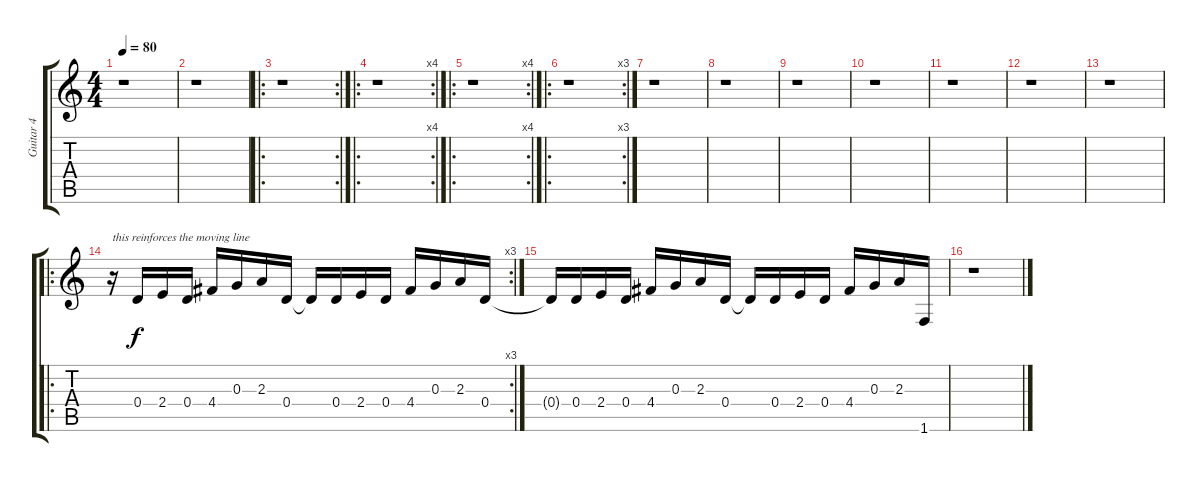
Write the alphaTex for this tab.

\track ("Guitar 4" "Guitar 4") {instrument overdrivenguitar}
\staff {score tabs}
\tuning (E4 B3 G3 D3 A2 E2) {hide}
\ts (4 4)
\tempo 80
\clef g2
\ks c
r.1{dy f instrument overdrivenguitar} |
r.1 |
\ro
\rc 2
r.1 |
\ro
\rc 4
r.1 |
\ro
\rc 4
r.1 |
\ro
\rc 3
r.1 |
r.1 |
r.1 |
r.1 |
r.1 |
r.1 |
r.1 |
r.1 |
\ro
\rc 3
r.16{txt "this reinforces the moving line"} 0.4.16 2.4.16 0.4.16 4.4.16 0.3.16 2.3.16 0.4.16 0.4{t}.16 0.4.16 2.4.16 0.4.16 4.4.16 0.3.16 2.3.16 0.4.16 |
0.4{t}.16 0.4.16 2.4.16 0.4.16 4.4.16 0.3.16 2.3.16 0.4.16 0.4{t}.16 0.4.16 2.4.16 0.4.16 4.4.16 0.3.16 2.3.16 1.6.16 |
r.1
